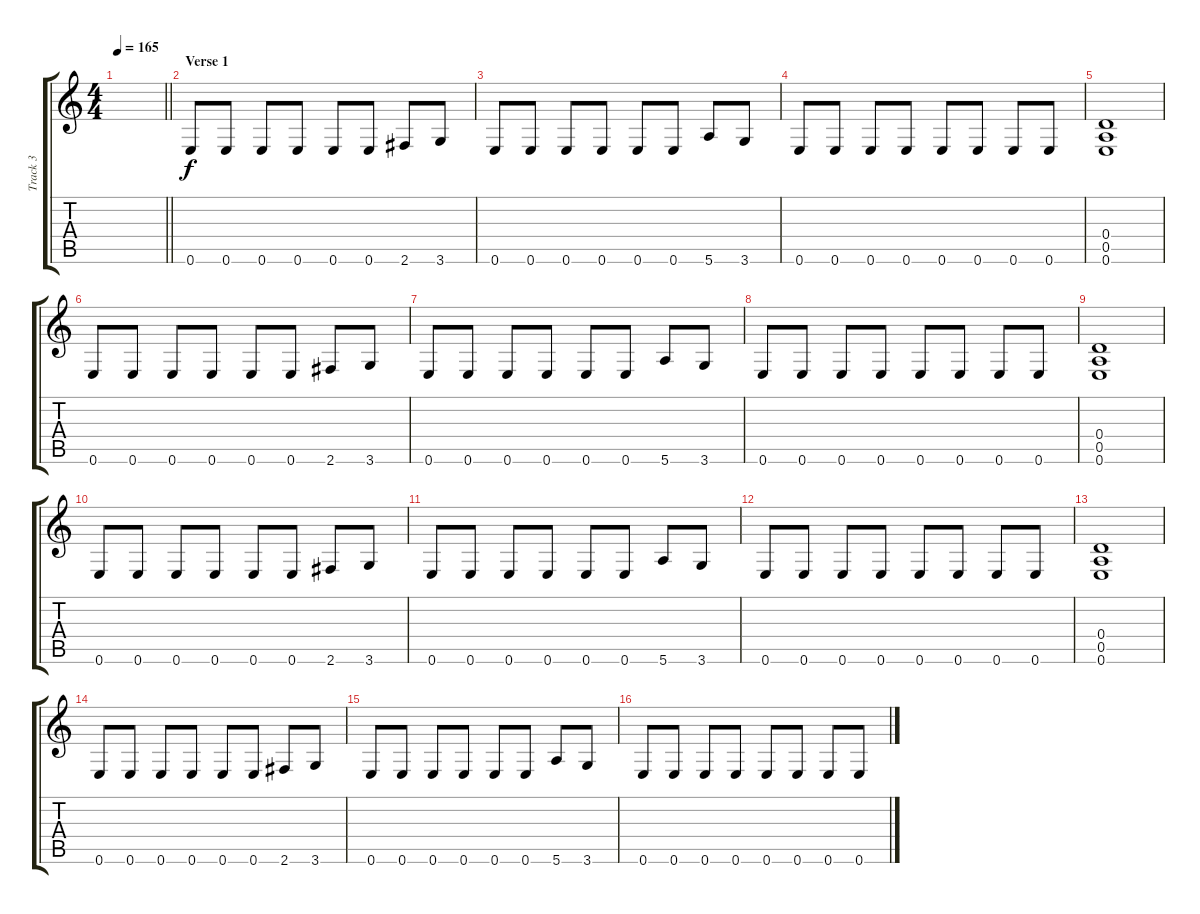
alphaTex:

\track ("Track 3" "Track 3") {instrument electricbassfinger}
\staff {score tabs}
\tuning (E4 B3 G3 D3 A2 E2) {hide}
\ts (4 4)
\section ("" "")
\tempo 165
\clef g2
\barLineRight lightlight
\ks c
|
\section ("" "Verse 1")
0.6.8 0.6.8 0.6.8 0.6.8 0.6.8 0.6.8 2.6.8 3.6.8 |
0.6.8 0.6.8 0.6.8 0.6.8 0.6.8 0.6.8 5.6.8 3.6.8 |
0.6.8 0.6.8 0.6.8 0.6.8 0.6.8 0.6.8 0.6.8 0.6.8 |
(0.4 0.5 0.6).1 |
0.6.8 0.6.8 0.6.8 0.6.8 0.6.8 0.6.8 2.6.8 3.6.8 |
0.6.8 0.6.8 0.6.8 0.6.8 0.6.8 0.6.8 5.6.8 3.6.8 |
0.6.8 0.6.8 0.6.8 0.6.8 0.6.8 0.6.8 0.6.8 0.6.8 |
(0.4 0.5 0.6).1 |
0.6.8 0.6.8 0.6.8 0.6.8 0.6.8 0.6.8 2.6.8 3.6.8 |
0.6.8 0.6.8 0.6.8 0.6.8 0.6.8 0.6.8 5.6.8 3.6.8 |
0.6.8 0.6.8 0.6.8 0.6.8 0.6.8 0.6.8 0.6.8 0.6.8 |
(0.4 0.5 0.6).1 |
0.6.8 0.6.8 0.6.8 0.6.8 0.6.8 0.6.8 2.6.8 3.6.8 |
0.6.8 0.6.8 0.6.8 0.6.8 0.6.8 0.6.8 5.6.8 3.6.8 |
0.6.8 0.6.8 0.6.8 0.6.8 0.6.8 0.6.8 0.6.8 0.6.8
